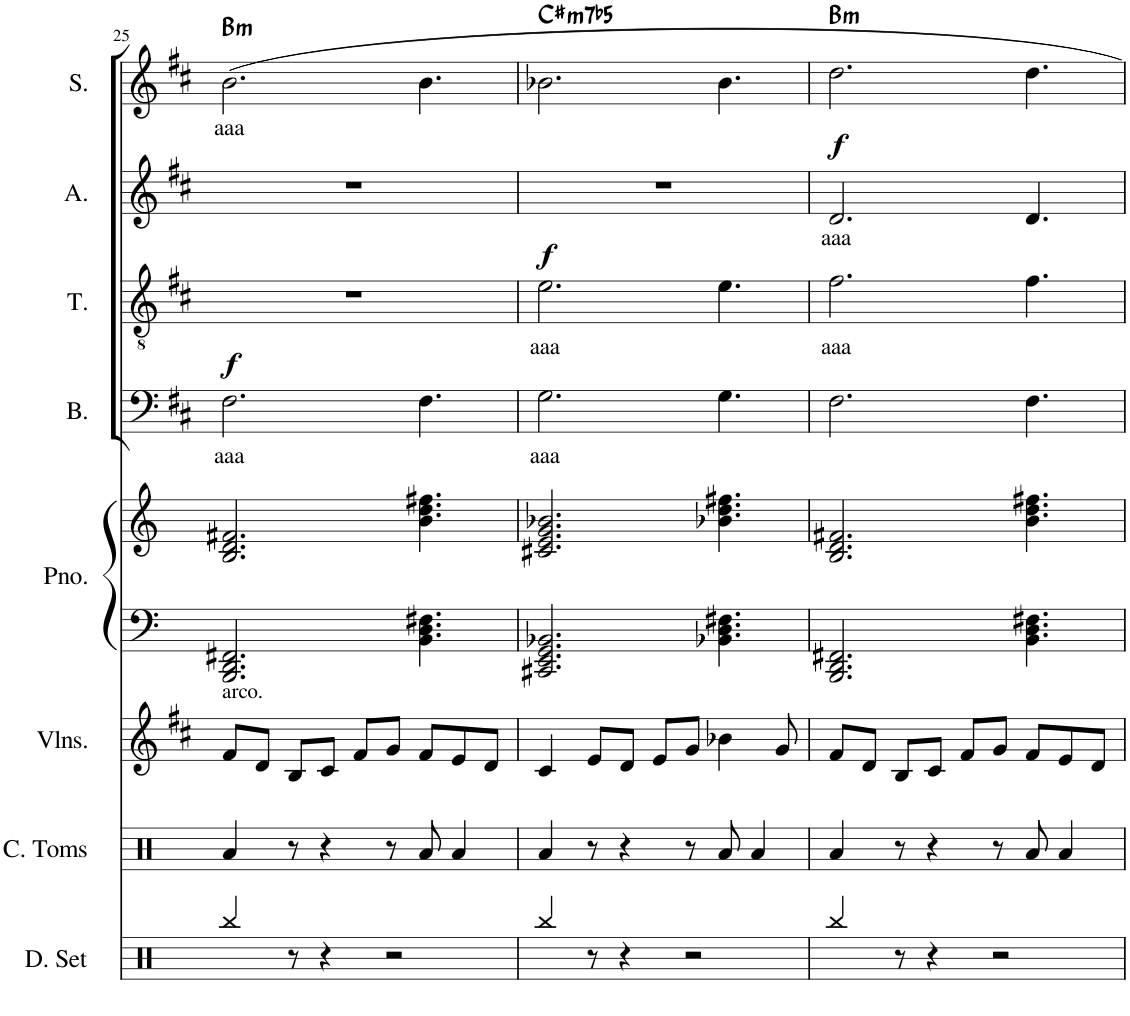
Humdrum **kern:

**kern	**kern	**kern	**kern	**kern	**kern	**text	**dynam	**kern	**text	**dynam	**kern	**text	**dynam	**kern	**text	**harte
*part8	*part7	*part6	*part5	*part5	*part4	*part4	*part4	*part3	*part3	*part3	*part2	*part2	*part2	*part1	*part1	*part1
*staff9	*staff8	*staff7	*staff6	*staff5	*staff4	*staff4	*staff4	*staff3	*staff3	*staff3	*staff2	*staff2	*staff2	*staff1	*staff1	*
*I"Drumset	*I"Concert Toms	*I"Kemanlar	*I"Piyano	*	*I"Bass	*	*	*I"Tenor	*	*	*I"Alto	*	*	*I"Soprano	*	*
*I'D. Set	*I'C. Toms	*	*I'Pno.	*	*I'B.	*	*	*I'T.	*	*	*I'A.	*	*	*I'S.	*	*
!!LO:PB:g=z
*clefX	*clefX	*clefG2	*clefF4	*clefG2	*clefF4	*	*	*clefGv2	*	*	*clefG2	*	*	*clefG2	*	*
*k[]	*k[]	*k[f#c#]	*k[]	*k[]	*k[f#c#]	*	*	*k[f#c#]	*	*	*k[f#c#]	*	*	*k[f#c#]	*	*
*M9/8	*M9/8	*M9/8	*M9/8	*M9/8	*M9/8	*	*	*M9/8	*	*	*M9/8	*	*	*M9/8	*	*
=25	=25	=25	=25	=25	=25	=25	=25	=25	=25	=25	=25	=25	=25	=25	=25	=25
!	!	!LO:TX:a:t=arco.	!	!	!	!	!	!	!	!	!	!	!	!	!	!
!	!	!	!	!	!	!LO:LY:b	!LO:DY:a	!	!	!	!	!	!	!	!LO:LY:b	!LO:H:kt=m
4Rbb/	4Ra/	8f#/L	2.BBB/ 2.DD/ 2.FF#X/	2.B/ 2.d/ 2.f#X/	2.F#\	aaa	f	8%9r	.	.	8%9r	.	.	2.b\	aaa	B:min
.	.	8d/J	.	.	.	.	.	.	.	.	.	.	.	.	.	.
8r	8r	8B/L	.	.	.	.	.	.	.	.	.	.	.	.	.	.
4r	4r	8c#/J	.	.	.	.	.	.	.	.	.	.	.	.	.	.
.	.	8f#/L	.	.	.	.	.	.	.	.	.	.	.	.	.	.
2r	8r	8g/J	.	.	.	.	.	.	.	.	.	.	.	.	.	.
.	8Ra/	8f#/L	4.BB\ 4.D\ 4.F#X\	4.b\ 4.dd\ 4.ff#X\	4.F#\	.	.	.	.	.	.	.	.	4.b\	.	.
.	4Ra/	8e/	.	.	.	.	.	.	.	.	.	.	.	.	.	.
.	.	8d/J	.	.	.	.	.	.	.	.	.	.	.	.	.	.
=26	=26	=26	=26	=26	=26	=26	=26	=26	=26	=26	=26	=26	=26	=26	=26	=26
!	!	!	!	!	!	!LO:LY:b	!	!	!LO:LY:b	!LO:DY:a	!	!	!	!	!	!LO:H:kt=m7b5
4Rbb/	4Ra/	4c#/	2.CC#X/ 2.EE/ 2.GG/ 2.BB-X/	2.c#X/ 2.e/ 2.g/ 2.b-X/	2.G\	aaa	.	2.e\	aaa	f	8%9r	.	.	2.b-X\	.	C#:hdim7
8r	8r	8e/L	.	.	.	.	.	.	.	.	.	.	.	.	.	.
4r	4r	8d/J	.	.	.	.	.	.	.	.	.	.	.	.	.	.
.	.	8e/L	.	.	.	.	.	.	.	.	.	.	.	.	.	.
2r	8r	8g/J	.	.	.	.	.	.	.	.	.	.	.	.	.	.
.	8Ra/	4b-X\	4.BB-X\ 4.D\ 4.F#X\	4.b-X\ 4.dd\ 4.ff#X\	4.G\	.	.	4.e\	.	.	.	.	.	4.b-\	.	.
.	4Ra/	.	.	.	.	.	.	.	.	.	.	.	.	.	.	.
.	.	8g/	.	.	.	.	.	.	.	.	.	.	.	.	.	.
=27	=27	=27	=27	=27	=27	=27	=27	=27	=27	=27	=27	=27	=27	=27	=27	=27
!	!	!	!	!	!	!	!	!	!LO:LY:b	!	!	!LO:LY:b	!LO:DY:a	!	!	!LO:H:kt=m
4Rbb/	4Ra/	8f#/L	2.BBB/ 2.DD/ 2.FF#X/	2.B/ 2.d/ 2.f#X/	2.F#\	.	.	2.f#\	aaa	.	2.d/	aaa	f	2.dd\	.	B:min
.	.	8d/J	.	.	.	.	.	.	.	.	.	.	.	.	.	.
8r	8r	8B/L	.	.	.	.	.	.	.	.	.	.	.	.	.	.
4r	4r	8c#/J	.	.	.	.	.	.	.	.	.	.	.	.	.	.
.	.	8f#/L	.	.	.	.	.	.	.	.	.	.	.	.	.	.
2r	8r	8g/J	.	.	.	.	.	.	.	.	.	.	.	.	.	.
.	8Ra/	8f#/L	4.BB\ 4.D\ 4.F#X\	4.b\ 4.dd\ 4.ff#X\	4.F#\	.	.	4.f#\	.	.	4.d/	.	.	4.dd\	.	.
.	4Ra/	8e/	.	.	.	.	.	.	.	.	.	.	.	.	.	.
.	.	8d/J	.	.	.	.	.	.	.	.	.	.	.	.	.	.
=	=	=	=	=	=	=	=	=	=	=	=	=	=	=	=	=
*-	*-	*-	*-	*-	*-	*-	*-	*-	*-	*-	*-	*-	*-	*-	*-	*-
